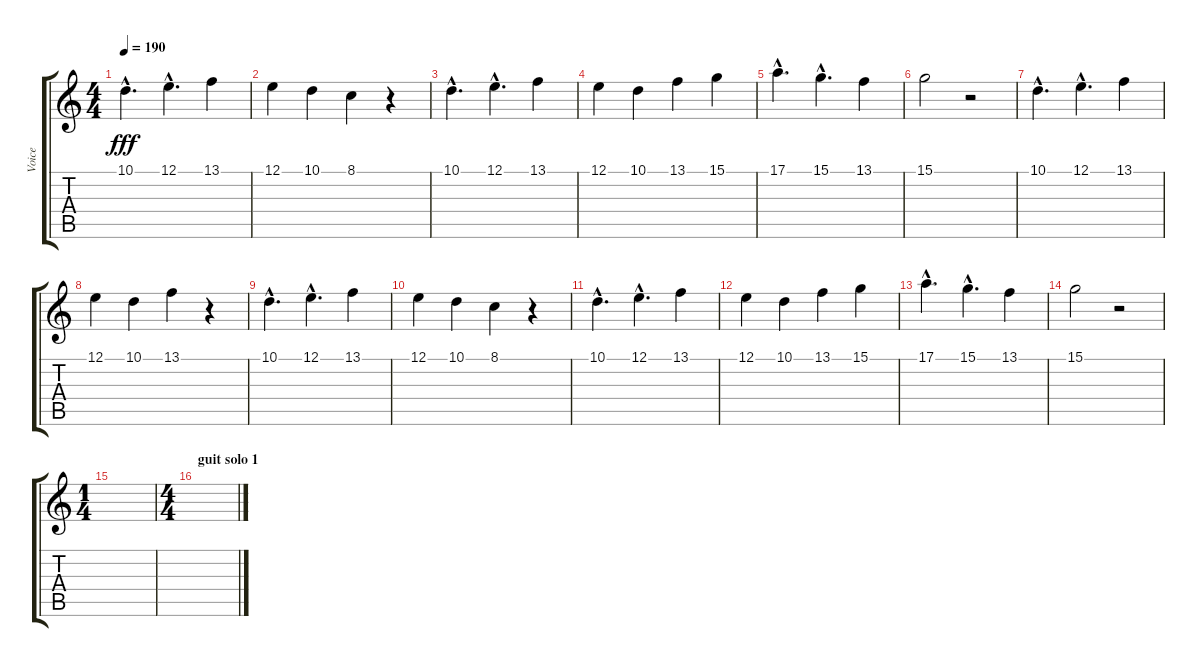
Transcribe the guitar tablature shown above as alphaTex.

\track ("Voice" "Voice") {instrument choiraahs}
\staff {score tabs}
\tuning (E4 B3 G3 D3 A2 E2) {hide}
\ts (4 4)
\tempo 190
\clef g2
\ks c
10.1{hac}.4{d dy fff} 12.1{hac}.4{d} 13.1.4 |
12.1.4 10.1.4 8.1.4 r.4 |
10.1{hac}.4{d} 12.1{hac}.4{d} 13.1.4 |
12.1.4 10.1.4 13.1.4 15.1.4 |
17.1{hac}.4{d} 15.1{hac}.4{d} 13.1.4 |
15.1.2 r.2 |
10.1{hac}.4{d} 12.1{hac}.4{d} 13.1.4 |
12.1.4 10.1.4 13.1.4 r.4 |
10.1{hac}.4{d} 12.1{hac}.4{d} 13.1.4 |
12.1.4 10.1.4 8.1.4 r.4 |
10.1{hac}.4{d} 12.1{hac}.4{d} 13.1.4 |
12.1.4 10.1.4 13.1.4 15.1.4 |
17.1{hac}.4{d} 15.1{hac}.4{d} 13.1.4 |
15.1.2 r.2 |
\ts (1 4)
|
\ts (4 4)
\section ("" "guit solo 1")
